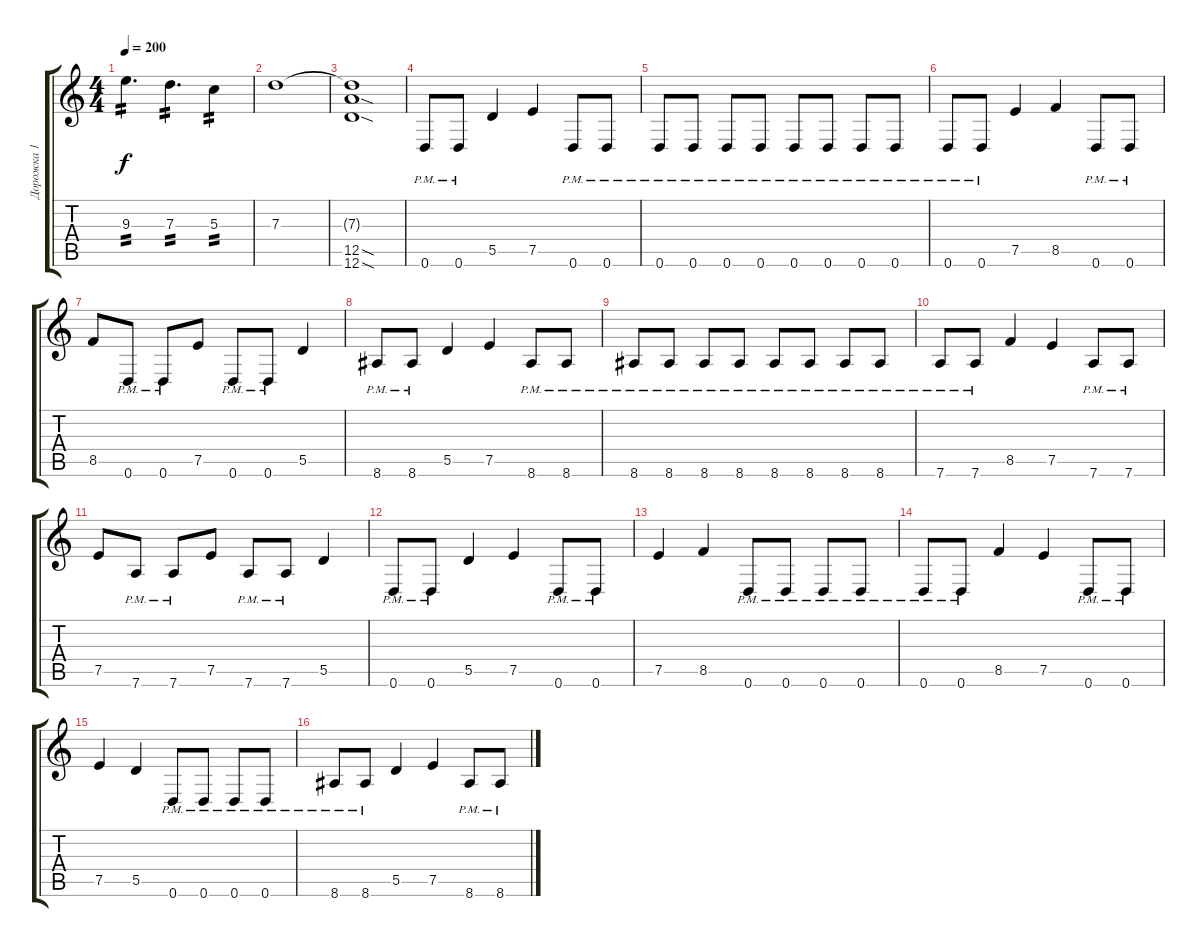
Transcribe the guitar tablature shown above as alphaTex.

\track ("Дорожка 1" "Дорожка 1") {instrument overdrivenguitar}
\staff {score tabs}
\tuning (E4 B3 G3 D3 A2 D2) {hide}
\ts (4 4)
\tempo 200
\clef g2
\ks c
9.3.4{d tp 2 dy f} 7.3.4{d tp 2} 5.3.4{tp 2} |
7.3.1 |
(7.3{t} 12.5{sod} 12.6{sod}).1 |
0.6{pm}.8 0.6{pm}.8 5.5.4 7.5.4 0.6{pm}.8 0.6{pm}.8 |
0.6{pm}.8 0.6{pm}.8 0.6{pm}.8 0.6{pm}.8 0.6{pm}.8 0.6{pm}.8 0.6{pm}.8 0.6{pm}.8 |
0.6{pm}.8 0.6{pm}.8 7.5.4 8.5.4 0.6{pm}.8 0.6{pm}.8 |
8.5.8 0.6{pm}.8 0.6{pm}.8 7.5.8 0.6{pm}.8 0.6{pm}.8 5.5.4 |
8.6{pm}.8 8.6{pm}.8 5.5.4 7.5.4 8.6{pm}.8 8.6{pm}.8 |
8.6{pm}.8 8.6{pm}.8 8.6{pm}.8 8.6{pm}.8 8.6{pm}.8 8.6{pm}.8 8.6{pm}.8 8.6{pm}.8 |
7.6{pm}.8 7.6{pm}.8 8.5.4 7.5.4 7.6{pm}.8 7.6{pm}.8 |
7.5.8 7.6{pm}.8 7.6{pm}.8 7.5.8 7.6{pm}.8 7.6{pm}.8 5.5.4 |
0.6{pm}.8 0.6{pm}.8 5.5.4 7.5.4 0.6{pm}.8 0.6{pm}.8 |
7.5.4 8.5.4 0.6{pm}.8 0.6{pm}.8 0.6{pm}.8 0.6{pm}.8 |
0.6{pm}.8 0.6{pm}.8 8.5.4 7.5.4 0.6{pm}.8 0.6{pm}.8 |
7.5.4 5.5.4 0.6{pm}.8 0.6{pm}.8 0.6{pm}.8 0.6{pm}.8 |
8.6{pm}.8 8.6{pm}.8 5.5.4 7.5.4 8.6{pm}.8 8.6{pm}.8
